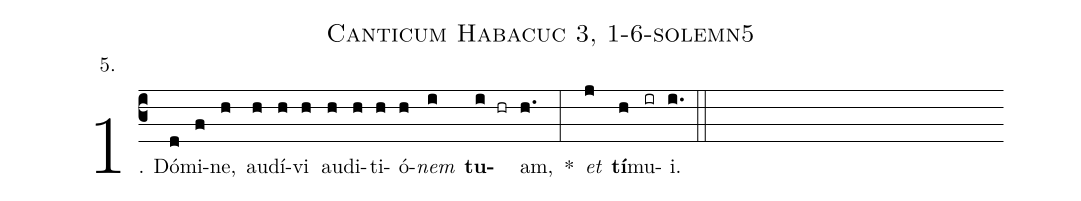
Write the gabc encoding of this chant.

name: Canticum Habacuc 3, 1-6-solemn5;
annotation: 5.;
%%
(c3)1. Dó(d)mi(f)ne,(h) au(h)dí(h)vi(h) au(h)di(h)ti(h)ó(h)<i>nem</i>(i) <b>tu</b>(i hr)am,(h.) *(:) <i>et</i>(j) <b>tí</b>(h)mu(ir)i.(i.) (::)
